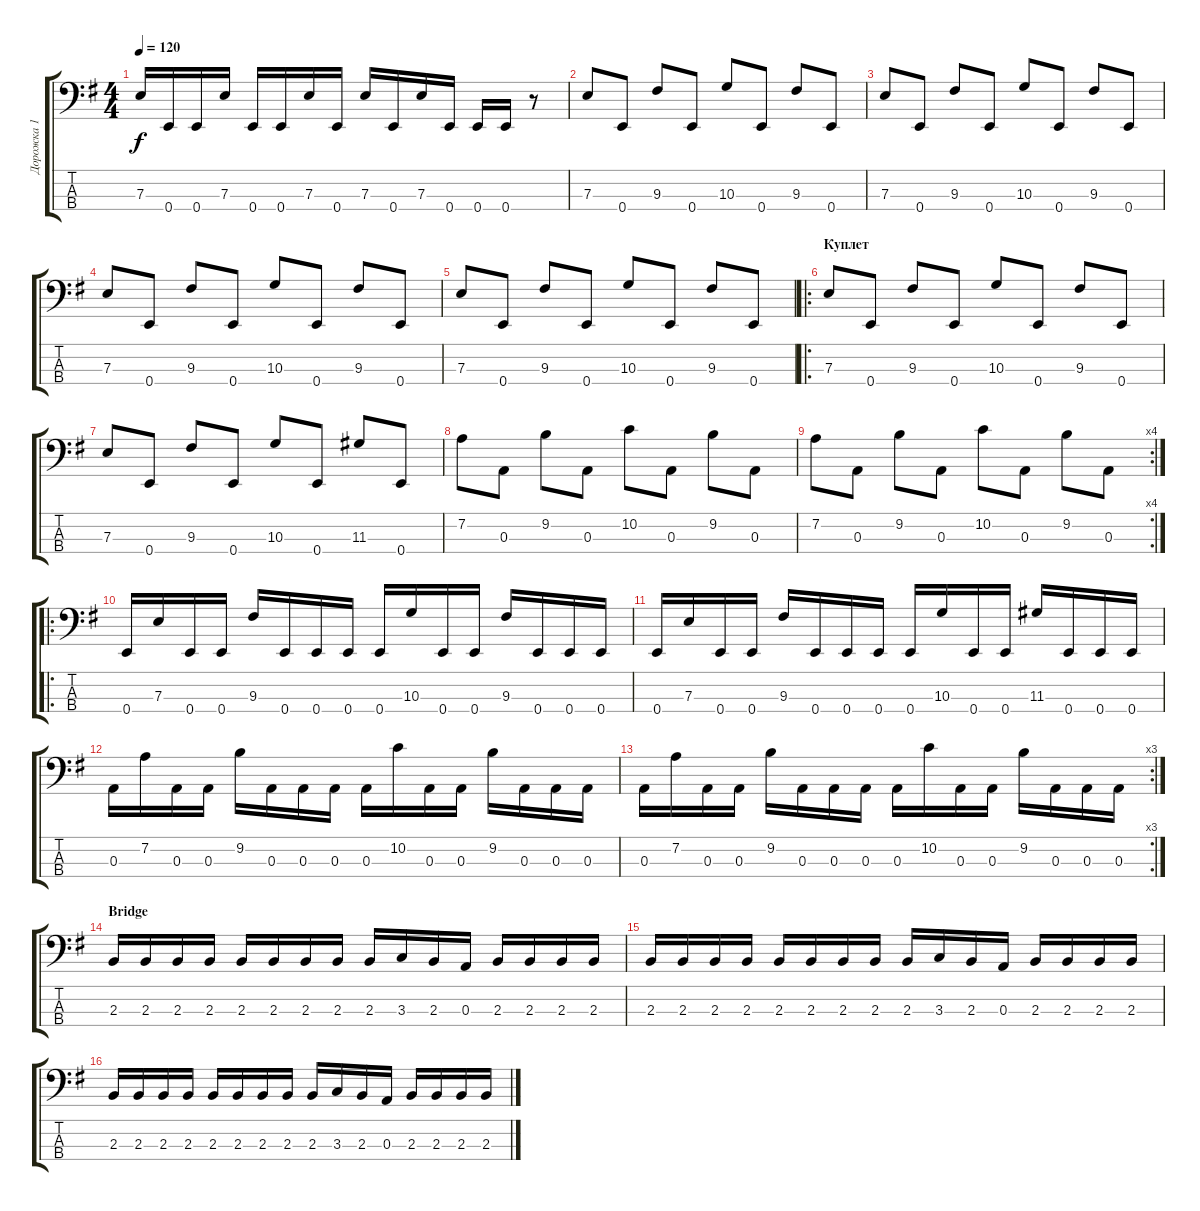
\track ("Дорожка 1" "Дорожка 1") {instrument electricbasspick}
\staff {score tabs}
\tuning (G2 D2 A1 E1) {hide}
\ts (4 4)
\tempo 120
\clef f4
\ks g
7.3.16{dy f} 0.4.16 0.4.16 7.3.16 0.4.16 0.4.16 7.3.16 0.4.16 7.3.16 0.4.16 7.3.16 0.4.16 0.4.16 0.4.16 r.8 |
7.3.8 0.4.8 9.3.8 0.4.8 10.3.8 0.4.8 9.3.8 0.4.8 |
7.3.8 0.4.8 9.3.8 0.4.8 10.3.8 0.4.8 9.3.8 0.4.8 |
7.3.8 0.4.8 9.3.8 0.4.8 10.3.8 0.4.8 9.3.8 0.4.8 |
7.3.8 0.4.8 9.3.8 0.4.8 10.3.8 0.4.8 9.3.8 0.4.8 |
\ro
\section ("" "Куплет")
7.3.8 0.4.8 9.3.8 0.4.8 10.3.8 0.4.8 9.3.8 0.4.8 |
7.3.8 0.4.8 9.3.8 0.4.8 10.3.8 0.4.8 11.3.8 0.4.8 |
7.2.8 0.3.8 9.2.8 0.3.8 10.2.8 0.3.8 9.2.8 0.3.8 |
\rc 4
7.2.8 0.3.8 9.2.8 0.3.8 10.2.8 0.3.8 9.2.8 0.3.8 |
\ro
0.4.16 7.3.16 0.4.16 0.4.16 9.3.16 0.4.16 0.4.16 0.4.16 0.4.16 10.3.16 0.4.16 0.4.16 9.3.16 0.4.16 0.4.16 0.4.16 |
0.4.16 7.3.16 0.4.16 0.4.16 9.3.16 0.4.16 0.4.16 0.4.16 0.4.16 10.3.16 0.4.16 0.4.16 11.3.16 0.4.16 0.4.16 0.4.16 |
0.3.16 7.2.16 0.3.16 0.3.16 9.2.16 0.3.16 0.3.16 0.3.16 0.3.16 10.2.16 0.3.16 0.3.16 9.2.16 0.3.16 0.3.16 0.3.16 |
\rc 3
0.3.16 7.2.16 0.3.16 0.3.16 9.2.16 0.3.16 0.3.16 0.3.16 0.3.16 10.2.16 0.3.16 0.3.16 9.2.16 0.3.16 0.3.16 0.3.16 |
\section ("" "Bridge")
2.3.16 2.3.16 2.3.16 2.3.16 2.3.16 2.3.16 2.3.16 2.3.16 2.3.16 3.3.16 2.3.16 0.3.16 2.3.16 2.3.16 2.3.16 2.3.16 |
2.3.16 2.3.16 2.3.16 2.3.16 2.3.16 2.3.16 2.3.16 2.3.16 2.3.16 3.3.16 2.3.16 0.3.16 2.3.16 2.3.16 2.3.16 2.3.16 |
2.3.16 2.3.16 2.3.16 2.3.16 2.3.16 2.3.16 2.3.16 2.3.16 2.3.16 3.3.16 2.3.16 0.3.16 2.3.16 2.3.16 2.3.16 2.3.16
